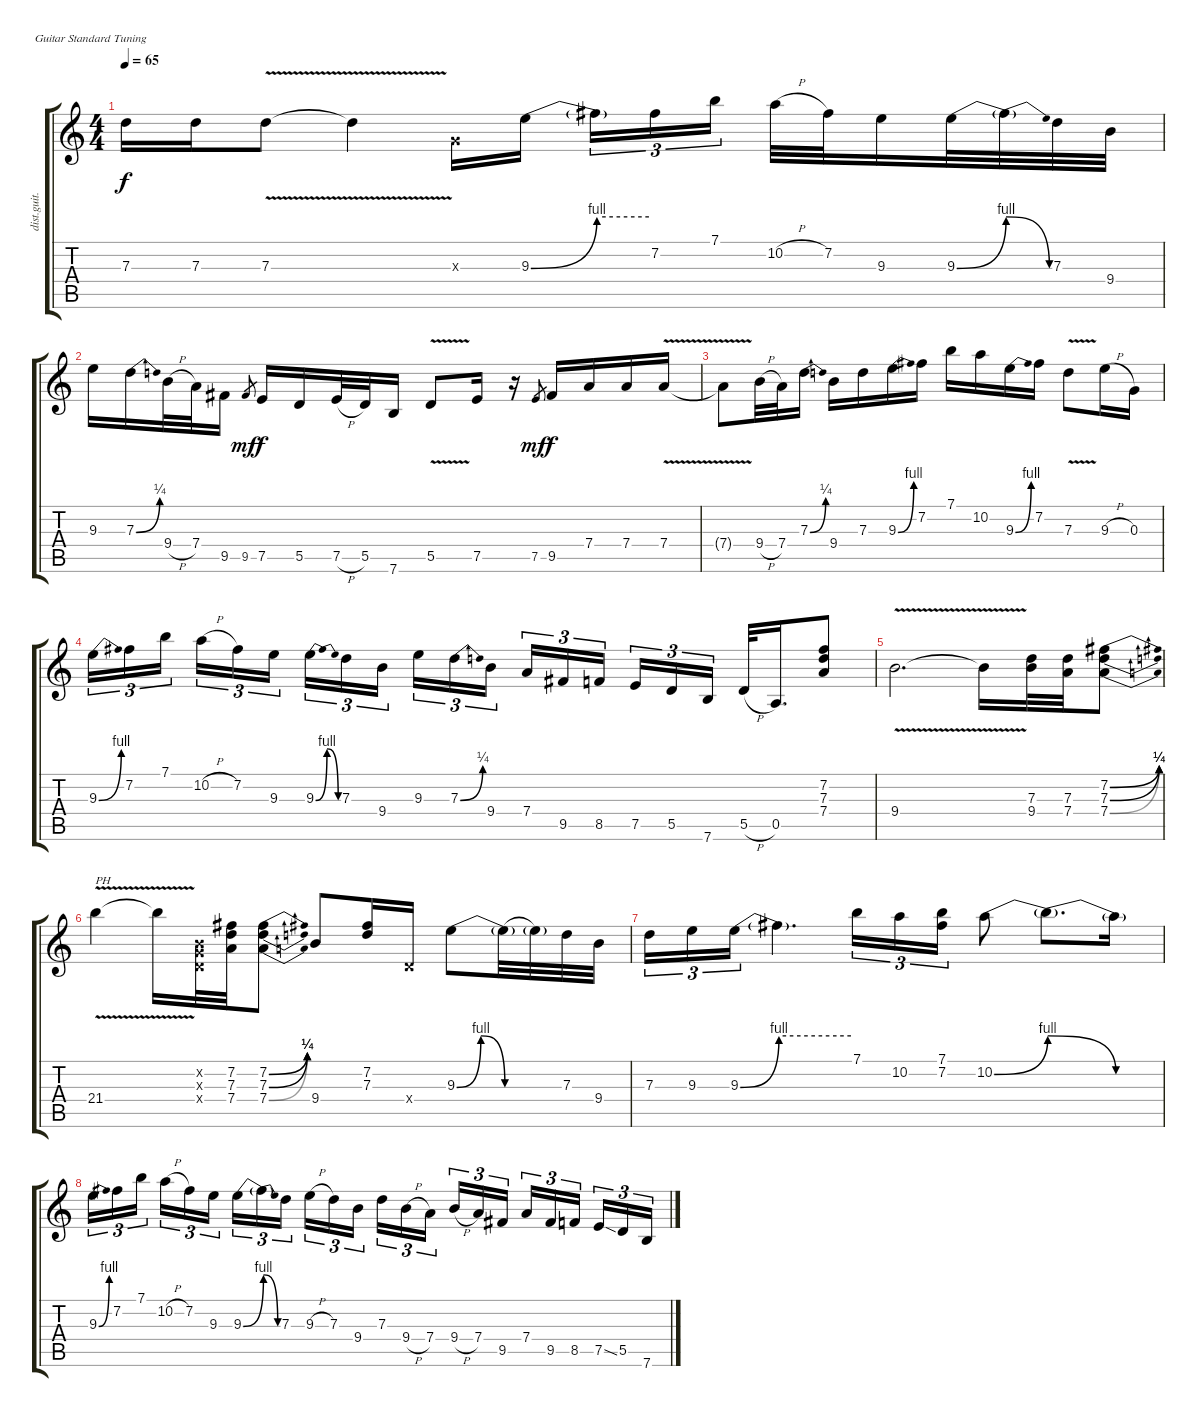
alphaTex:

\defaultSystemsLayout 4
\bracketExtendMode groupsimilarinstruments
\otherSystemsTrackNameOrientation horizontal
\track ("Solo/Fills" "dist.guit.") {instrument distortionguitar}
\staff {score tabs}
\tuning (E4 B3 G3 D3 A2 E2)
\ts (4 4)
\tempo 65
\clef g2
\ks c
7.3.16{dy f} 7.3.16 7.3{v}.8 7.3{v t}.4 0.3{x}.16 9.3{be (bend 0 0 60 4)}.16 9.3{be (hold 0 4 60 4) t}.16{tu (3 2)} 7.2{acc #}.16{tu (3 2)} 7.1.16{tu (3 2)} 10.2{h}.32 7.2{acc #}.32 9.3.16 9.3{be (bend 0 0 60 4)}.32 9.3{be (release 0 4 60 0) t}.32 7.3.32 9.4.32 |
9.3.16 7.3{be (bend 0 0 30 1)}.16 9.4{h}.32 7.4.32 9.5{acc #}.16 9.5{acc #}.8{gr dy mf} 7.5.16{dy f} 5.5.16 7.5{h}.32 5.5.32 7.6.16 5.5{v}.8 7.5.16 r.16 7.5.8{gr dy mf} 9.5{acc #}.16{dy f} 7.4.16 7.4.16 7.4{v}.16 |
7.4{v t}.8 9.4{h}.32 7.4.32 7.3{be (bend 0 0 30 1)}.16 9.4.16 7.3.16 9.3{be (bend 0 0 30 4)}.16 7.2{acc #}.16 7.1.16 10.2.16 9.3{be (bend 0 0 30 4)}.16 7.2{acc #}.16 7.3{v}.8 9.3{h}.16 0.3.16 |
9.3{be (bend 0 0 30 4)}.16{tu (3 2)} 7.2{acc #}.16{tu (3 2)} 7.1.16{tu (3 2)} 10.2{h}.16{tu (3 2)} 7.2{acc #}.16{tu (3 2)} 9.3.16{tu (3 2)} 9.3{be (bendrelease 0 0 15 4 30 4 45 0)}.16{tu (3 2)} 7.3.16{tu (3 2)} 9.4.16{tu (3 2)} 9.3.16{tu (3 2)} 7.3{be (bend 0 0 30 1)}.16{tu (3 2)} 9.4.16{tu (3 2)} 7.4.16{tu (3 2)} 9.5{acc #}.16{tu (3 2)} 8.5.16{tu (3 2)} 7.5.16{tu (3 2)} 5.5.16{tu (3 2)} 7.6.16{tu (3 2)} 5.5{h}.32 0.5.16{d} (7.2{acc #} 7.3 7.4).8 |
9.4{v}.2{d} 9.4{v t}.16 (7.3 9.4).32 (7.3 7.4).32 (7.2{be (bend 0 0 30 1) acc #} 7.3{be (bend 0 0 30 1)} 7.4{be (bend 0 0 30 1)}).8 |
21.4{v}.4{txt "PH"} 21.4{v t}.16 (0.2{x} 0.3{x} 0.4{x}).32 (7.2{acc #} 7.3 7.4).32 (7.2{be (bend 0 0 30 1) acc #} 7.3{be (bend 0 0 30 1)} 7.4{be (bend 0 0 30 1)}).8 9.4.8 (7.2{acc #} 7.3).16 0.4{x}.16 9.3{be (bendrelease 0 0 30 4 30 4 60 0)}.8 9.3{be (hold 0 0 60 0) t}.32 9.3{be (hold 0 0 60 0) t}.32 7.3.32 9.4.32 |
7.3.16{tu (3 2)} 9.3.16{tu (3 2)} 9.3{be (bend 0 0 60 4)}.16{tu (3 2)} 9.3{be (hold 0 4 60 4) t}.4{d} 7.1.16{tu (3 2)} 10.2.16{tu (3 2)} (7.1 7.2{acc #}).16{tu (3 2)} 10.2{be (bend 0 0 60 4)}.8 10.2{be (release 0 4 60 0) t}.8{d} 10.2{be (hold 0 0 60 0) t}.16 |
9.3{be (bend 0 0 30 4)}.16{tu (3 2)} 7.2{acc #}.16{tu (3 2)} 7.1.16{tu (3 2)} 10.2{h}.16{tu (3 2)} 7.2{acc #}.16{tu (3 2)} 9.3.16{tu (3 2)} 9.3{be (bend 0 0 60 4)}.16{tu (3 2)} 9.3{be (release 0 4 60 0) t}.16{tu (3 2)} 7.3.16{tu (3 2)} 9.3{h}.16{tu (3 2)} 7.3.16{tu (3 2)} 9.4.16{tu (3 2)} 7.3.16{tu (3 2)} 9.4{h}.16{tu (3 2)} 7.4.16{tu (3 2)} 9.4{h}.16{tu (3 2)} 7.4.16{tu (3 2)} 9.5{acc #}.16{tu (3 2)} 7.4.16{tu (3 2)} 9.5{acc #}.16{tu (3 2)} 8.5.16{tu (3 2)} 7.5{ss}.16{tu (3 2)} 5.5.16{tu (3 2)} 7.6.16{tu (3 2)}
